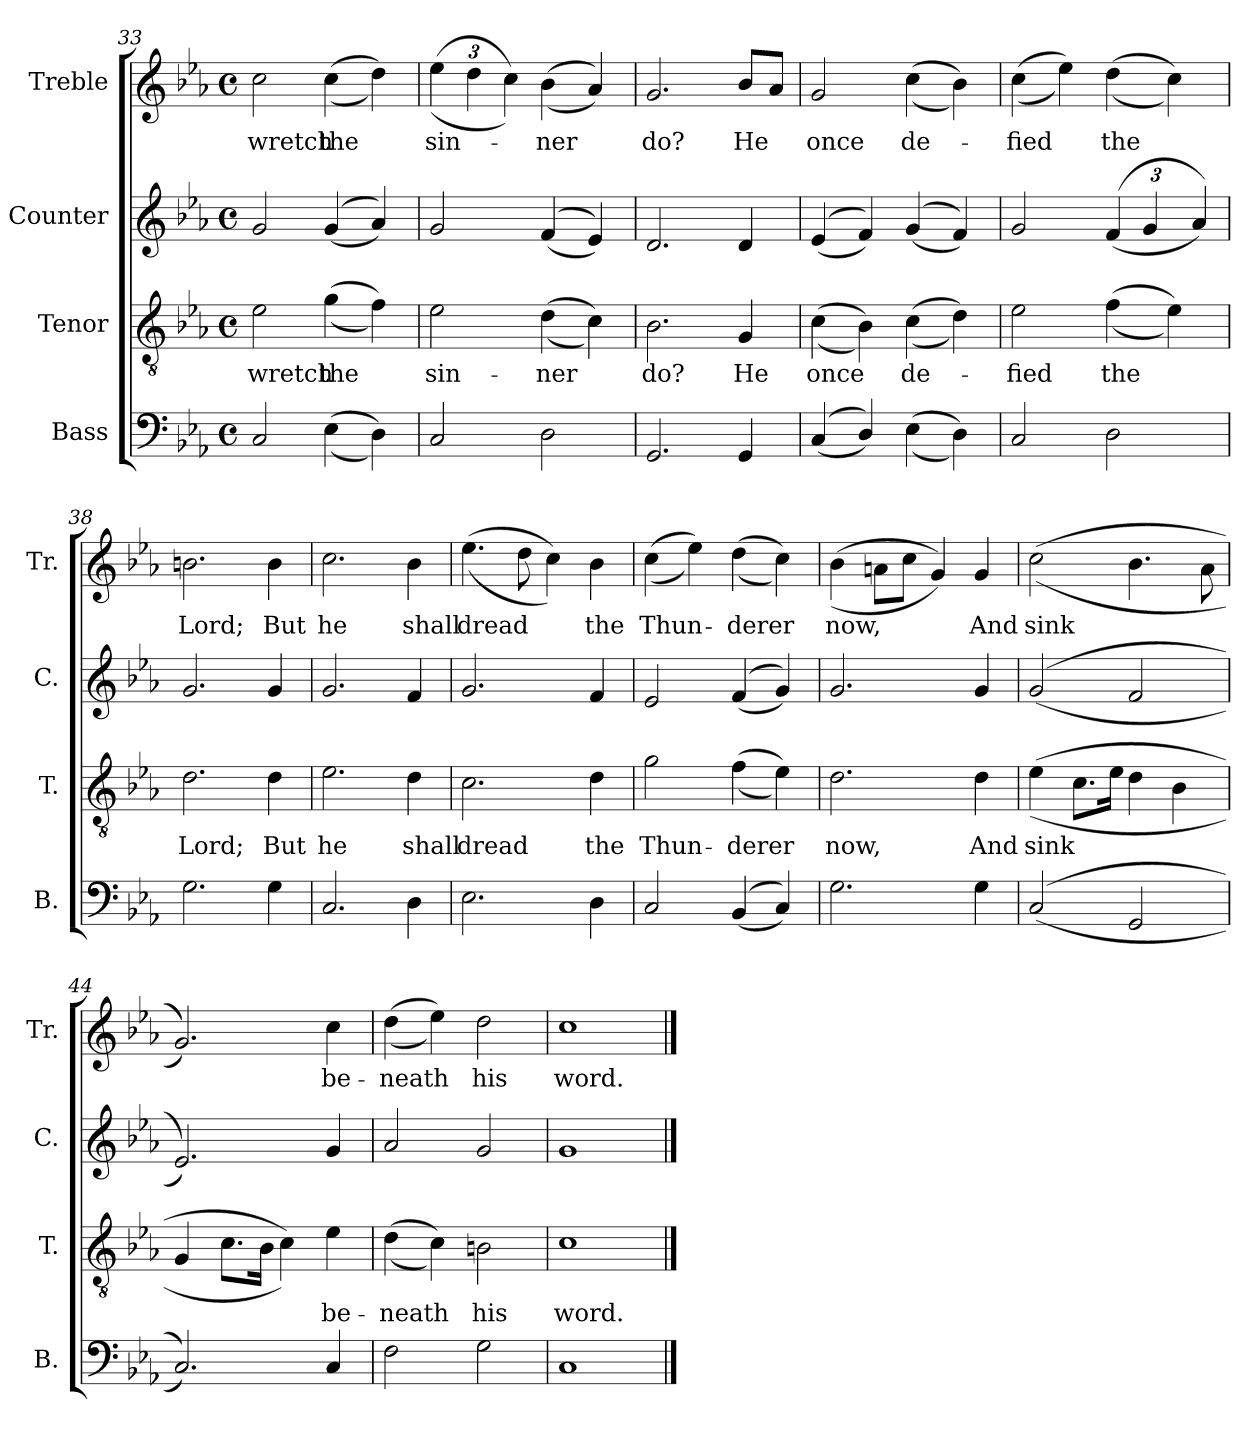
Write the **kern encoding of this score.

**kern	**kern	**text	**kern	**kern	**text
*part4	*part3	*part3	*part2	*part1	*part1
*staff4	*staff3	*staff3	*staff2	*staff1	*staff1
*I"Bass	*I"Tenor	*	*I"Counter	*I"Treble	*
*I'B.	*I'T.	*	*I'C.	*I'Tr.	*
*clefF4	*clefGv2	*	*clefG2	*clefG2	*
*k[b-e-a-]	*k[b-e-a-]	*	*k[b-e-a-]	*k[b-e-a-]	*
*M4/4	*M4/4	*	*M4/4	*M4/4	*
*met(c)	*met(c)	*	*met(c)	*met(c)	*
=33	=33	=33	=33	=33	=33
2C/	2e-\	wretch	2g/	2cc\	wretch
((4E-\	((4g\	the	((4g/	((4cc\	the
4D\))	4f\))	.	4a-/))	4dd\))	.
!!LO:LB:g=z
=34	=34	=34	=34	=34	=34
*	*	*	*	*Xbrackettup	*
2C/	2e-\	sin-	2g/	((6ee-\	sin-
.	.	.	.	6dd\	.
.	.	.	.	6cc\))	.
2D\	((4d\	-ner	((4f/	((4b-\	-ner
.	4c\))	.	4e-/))	4a-/))	.
=35	=35	=35	=35	=35	=35
2.GG/	2.B-\	do?	2.d/	2.g/	do?
4GG/	4G/	He	4d/	8b-/L	He
.	.	.	.	8a-/J	.
=36	=36	=36	=36	=36	=36
((4C/	((4c\	once	((4e-/	2g/	once
4D/))	4B-\))	.	4f/))	.	.
((4E-\	((4c\	de-	((4g/	((4cc\	de-
4D\))	4d\))	.	4f/))	4b-\))	.
=37	=37	=37	=37	=37	=37
2C/	2e-\	-fied	2g/	((4cc\	-fied
.	.	.	.	4ee-\))	.
*	*	*	*Xbrackettup	*	*
2D\	((4f\	the	((6f/	((4dd\	the
.	.	.	6g/	.	.
.	4e-\))	.	.	4cc\))	.
.	.	.	6a-/))	.	.
=38	=38	=38	=38	=38	=38
2.G\	2.d\	Lord;	2.g/	2.bn\	Lord;
4G\	4d\	But	4g/	4b\	But
=39	=39	=39	=39	=39	=39
2.C/	2.e-\	he	2.g/	2.cc\	he
4D\	4d\	shall	4f/	4b-\	shall
=40	=40	=40	=40	=40	=40
2.E-\	2.c\	dread	2.g/	((4.ee-\	dread
.	.	.	.	8dd\	.
.	.	.	.	4cc\))	.
4D\	4d\	the	4f/	4b-\	the
=41	=41	=41	=41	=41	=41
2C/	2g\	Thun-	2e-/	((4cc\	Thun-
.	.	.	.	4ee-\))	.
((4BB-/	((4f\	-derer	((4f/	((4dd\	-derer
4C/))	4e-\))	.	4g/))	4cc\))	.
!!LO:PB:g=z
=42	=42	=42	=42	=42	=42
2.G\	2.d\	now,	2.g/	((4b-\	now,
.	.	.	.	8an\L	.
.	.	.	.	8cc\J	.
.	.	.	.	4g/))	.
4G\	4d\	And	4g/	4g/	And
=43	=43	=43	=43	=43	=43
((2C/	((4e-\	sink	((2g/	((2cc\	sink
.	8.c\L	.	.	.	.
.	16e-\Jk	.	.	.	.
2GG/	4d\	.	2f/	4.b-\	.
.	4B-\	.	.	.	.
.	.	.	.	8a-\	.
=44	=44	=44	=44	=44	=44
2.C/))	4G/	.	2.e-/))	2.g/))	.
.	8.c\L	.	.	.	.
.	16B-\Jk	.	.	.	.
.	4c\))	.	.	.	.
4C/	4e-\	be-	4g/	4cc\	be-
=45	=45	=45	=45	=45	=45
2F\	((4d\	-neath	2a-/	((4dd\	-neath
.	4c\))	.	.	4ee-\))	.
2G\	2Bn\	his	2g/	2dd\	his
=46	=46	=46	=46	=46	=46
1C	1c	word.	1g	1cc	word.
==	==	==	==	==	==
*-	*-	*-	*-	*-	*-
